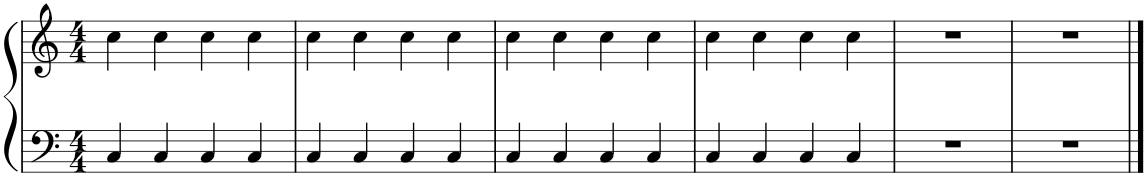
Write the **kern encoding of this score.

**kern	**kern
*part1	*part1
*staff2	*staff1
*I"Piano	*
*I'Pno.	*
*clefF4	*clefG2
*k[]	*k[]
*M4/4	*M4/4
=1	=1
4C/	4cc\
4C/	4cc\
4C/	4cc\
4C/	4cc\
=2	=2
4C/	4cc\
4C/	4cc\
4C/	4cc\
4C/	4cc\
=3	=3
4C/	4cc\
4C/	4cc\
4C/	4cc\
4C/	4cc\
=4	=4
4C/	4cc\
4C/	4cc\
4C/	4cc\
4C/	4cc\
=5	=5
1r	1r
=6	=6
1r	1r
==	==
*-	*-
